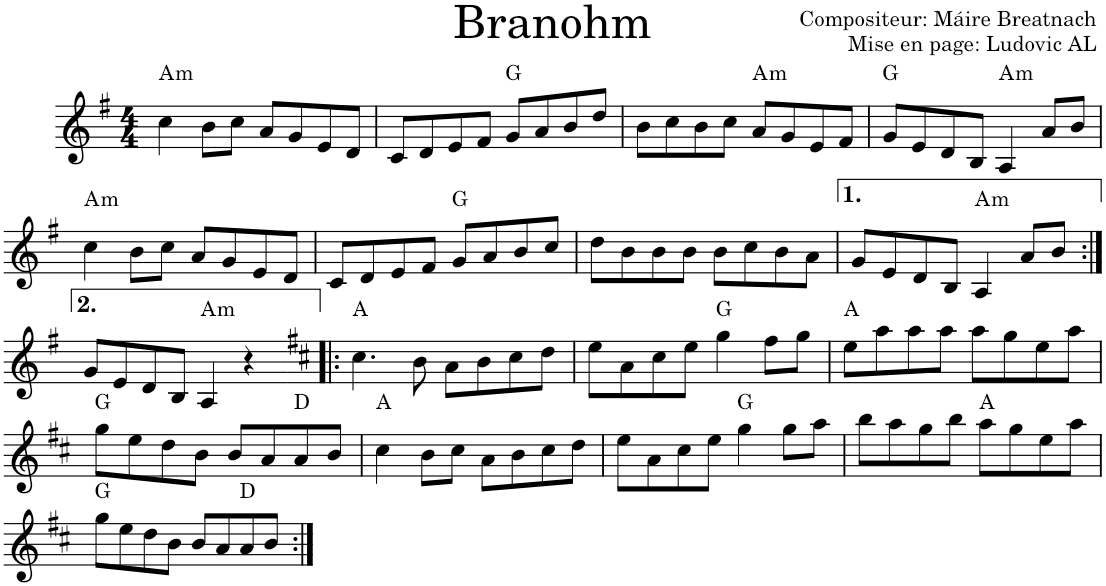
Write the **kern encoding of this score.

**kern	**harte
*part1	*part1
*staff1	*
*I"Voice	*
*I'V	*
*clefG2	*
*k[f#]	*
*M4/4	*
=1	=1
!	!LO:H:kt=m
4cc\	A:min
8b\L	.
8cc\J	.
8a/L	.
8g/	.
8e/	.
8d/J	.
=2	=2
8c/L	.
8d/	.
8e/	.
8f#/J	.
8g/L	G:maj
8a/	.
8b/	.
8dd/J	.
=3	=3
8b\L	.
8cc\	.
8b\	.
8cc\J	.
!	!LO:H:kt=m
8a/L	A:min
8g/	.
8e/	.
8f#/J	.
=4	=4
8g/L	G:maj
8e/	.
8d/	.
8B/J	.
!	!LO:H:kt=m
4A/	A:min
8a/L	.
8b/J	.
!!LO:LB:g=z
=5	=5
!	!LO:H:kt=m
4cc\	A:min
8b\L	.
8cc\J	.
8a/L	.
8g/	.
8e/	.
8d/J	.
=6	=6
8c/L	.
8d/	.
8e/	.
8f#/J	.
8g/L	G:maj
8a/	.
8b/	.
8cc/J	.
=7	=7
8dd\L	.
8b\	.
8b\	.
8b\J	.
8b\L	.
8cc\	.
8b\	.
8a\J	.
=8	=8
8g/L	.
8e/	.
8d/	.
8B/J	.
!	!LO:H:kt=m
4A/	A:min
8a/L	.
8b/J	.
!!LO:LB:g=z
=9:|!	=9:|!
8g/L	.
8e/	.
8d/	.
8B/J	.
!	!LO:H:kt=m
4A/	A:min
4r	.
=10!|:	=10!|:
*k[f#c#]	*
4.cc#\	A:maj
8b\	.
8a\L	.
8b\	.
8cc#\	.
8dd\J	.
=11	=11
8ee\L	.
8a\	.
8cc#\	.
8ee\J	.
4gg\	G:maj
8ff#\L	.
8gg\J	.
=12	=12
8ee\L	A:maj
8aa\	.
8aa\	.
8aa\J	.
8aa\L	.
8gg\	.
8ee\	.
8aa\J	.
!!LO:LB:g=z
=13	=13
8gg\L	G:maj
8ee\	.
8dd\	.
8b\J	.
8b/L	.
8a/	.
8a/	D:maj
8b/J	.
=14	=14
4cc#\	A:maj
8b\L	.
8cc#\J	.
8a\L	.
8b\	.
8cc#\	.
8dd\J	.
=15	=15
8ee\L	.
8a\	.
8cc#\	.
8ee\J	.
4gg\	G:maj
8gg\L	.
8aa\J	.
=16	=16
8bb\L	.
8aa\	.
8gg\	.
8bb\J	.
8aa\L	A:maj
8gg\	.
8ee\	.
8aa\J	.
!!LO:LB:g=z
=17	=17
8gg\L	G:maj
8ee\	.
8dd\	.
8b\J	.
8b/L	.
8a/	.
8a/	D:maj
8b/J	.
=:|!	=:|!
*-	*-
